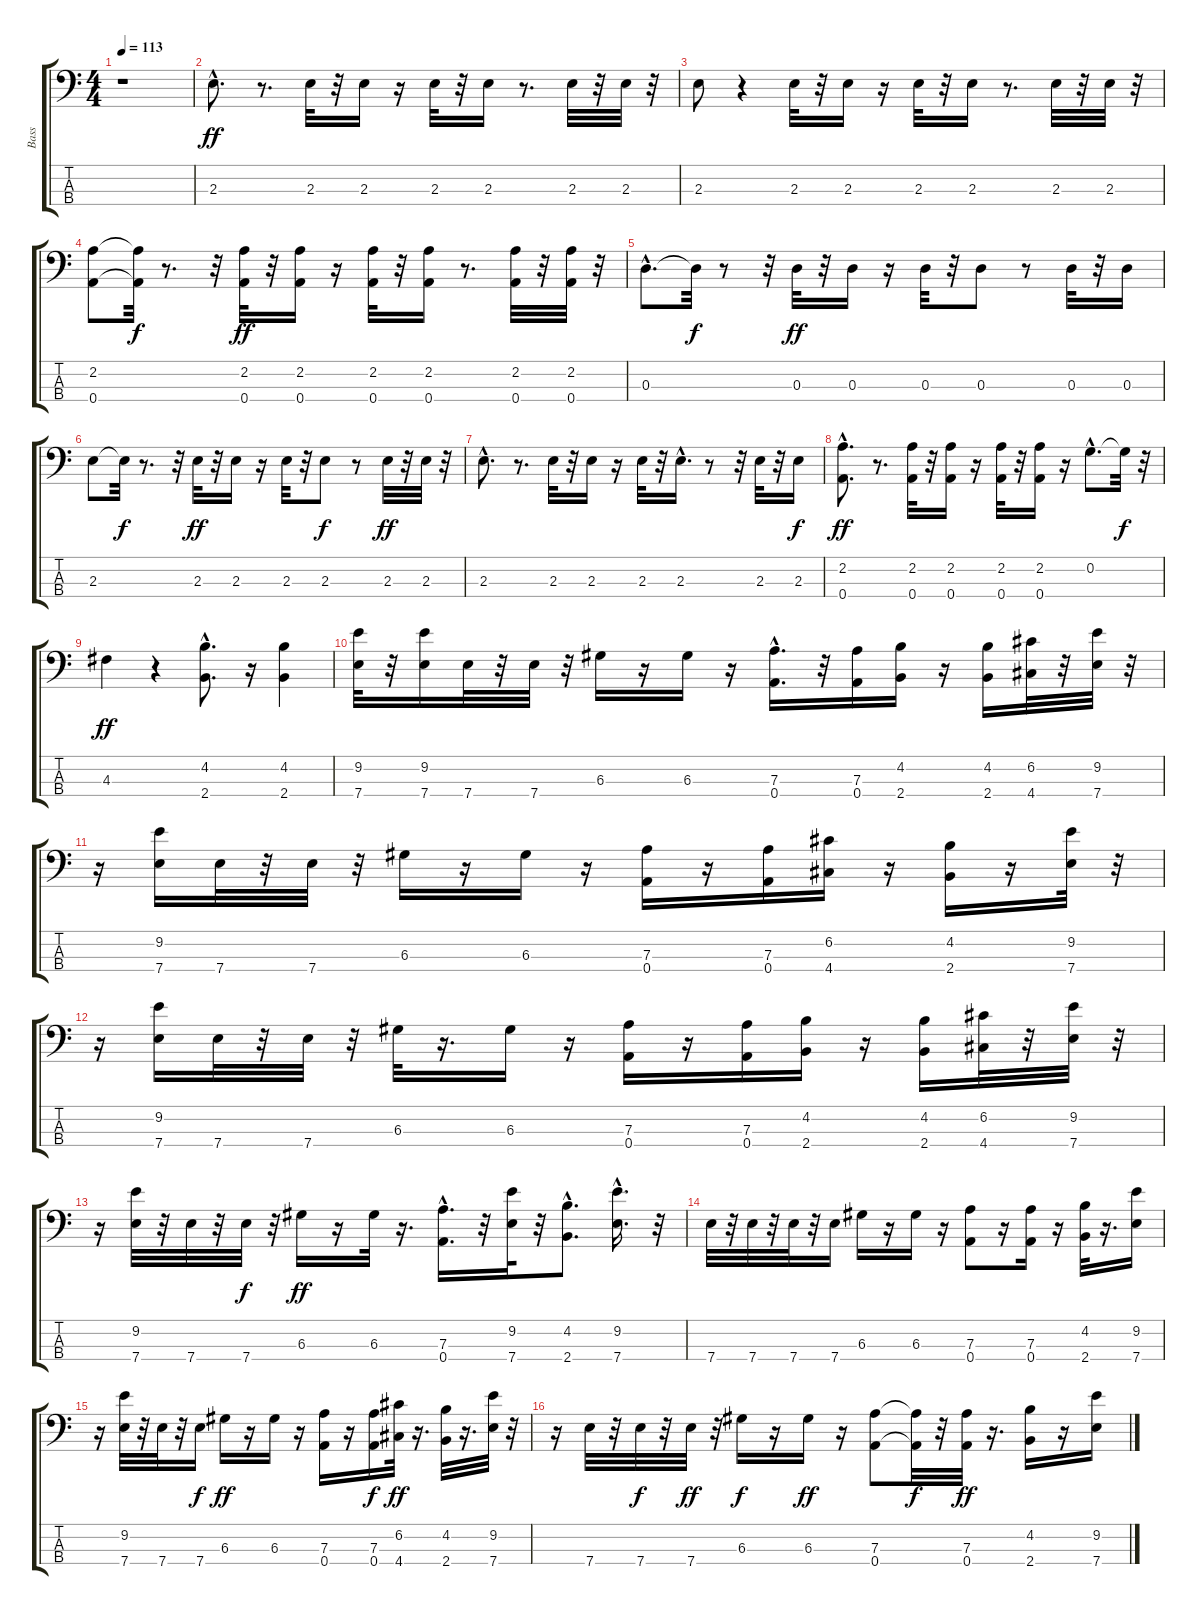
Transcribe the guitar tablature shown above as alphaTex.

\track ("Bass    " "Bass    ") {instrument synthbass1}
\staff {score tabs}
\tuning (E4 G2 D2 A1) {hide}
\ts (4 4)
\tempo 113
\clef f4
\ks c
r.1{dy ff instrument synthbass1} |
2.3{hac}.8{d} r.8{d} 2.3.32 r.32 2.3.16 r.16 2.3.32 r.32 2.3.16 r.8{d} 2.3.32 r.32 2.3.32 r.32 |
2.3.8 r.4 2.3.32 r.32 2.3.16 r.16 2.3.32 r.32 2.3.16 r.8{d} 2.3.32 r.32 2.3.32 r.32 |
(2.2 0.4).8 (2.2{t} 0.4{t}).32{dy f} r.8{d} r.32 (2.2 0.4).32{dy ff} r.32 (2.2 0.4).16 r.16 (2.2 0.4).32 r.32 (2.2 0.4).16 r.8{d} (2.2 0.4).32 r.32 (2.2 0.4).32 r.32 |
0.3{hac}.8{d} 0.3{t}.32{dy f} r.8 r.32 0.3.32{dy ff} r.32 0.3.16 r.16 0.3.32 r.32 0.3.8 r.8 0.3.32 r.32 0.3.16 |
2.3.8 2.3{t}.32{dy f} r.8{d} r.32 2.3.32{dy ff} r.32 2.3.16 r.16 2.3.32 r.32 2.3.8{dy f} r.8 2.3.32{dy ff} r.32 2.3.32 r.32 |
2.3{hac}.8{d} r.8{d} 2.3.32 r.32 2.3.16 r.16 2.3.32 r.32 2.3{hac}.16{d} r.8 r.32 2.3.32 r.32 2.3.16{dy f} |
(2.2{hac} 0.4{hac}).8{d dy ff} r.8{d} (2.2 0.4).32 r.32 (2.2 0.4).16 r.16 (2.2 0.4).32 r.32 (2.2 0.4).16 r.16 0.2{hac}.8{d} 0.2{t}.32{dy f} r.32 |
4.3.4{dy ff} r.4 (4.2{hac} 2.4{hac}).8{d} r.16 (4.2 2.4).4 |
(9.2 7.4).32 r.32 (9.2 7.4).16 7.4.32 r.32 7.4.32 r.32 6.3.16 r.16 6.3.16 r.16 (7.3{hac} 0.4{hac}).16{d} r.32 (7.3 0.4).16 (4.2 2.4).16 r.16 (4.2 2.4).16 (6.2 4.4).32 r.32 (9.2 7.4).32 r.32 |
r.16 (9.2 7.4).16 7.4.32 r.32 7.4.32 r.32 6.3.16 r.16 6.3.16 r.16 (7.3 0.4).16 r.16 (7.3 0.4).16 (6.2 4.4).16 r.16 (4.2 2.4).16 r.16 (9.2 7.4).32 r.32 |
r.16 (9.2 7.4).16 7.4.32 r.32 7.4.32 r.32 6.3.32 r.16{d} 6.3.16 r.16 (7.3 0.4).16 r.16 (7.3 0.4).16 (4.2 2.4).16 r.16 (4.2 2.4).16 (6.2 4.4).32 r.32 (9.2 7.4).32 r.32 |
r.16 (9.2 7.4).32 r.32 7.4.32 r.32 7.4.32{dy f} r.32 6.3.16{dy ff} r.16 6.3.32 r.16{d} (7.3{hac} 0.4{hac}).16{d} r.32 (9.2 7.4).32 r.32 (4.2{hac} 2.4{hac}).8{d} (9.2{hac} 7.4{hac}).16{d} r.32 |
7.4.32 r.32 7.4.32 r.32 7.4.32 r.32 7.4.16 6.3.16 r.16 6.3.16 r.16 (7.3 0.4).8 r.16 (7.3 0.4).16 r.16 (4.2 2.4).32 r.16{d} (9.2 7.4).16 |
r.16 (9.2 7.4).32 r.32 7.4.32 r.32 7.4.16{dy f} 6.3.16{dy ff} r.16 6.3.16 r.16 (7.3 0.4).16 r.16 (7.3 0.4).16{dy f} (6.2 4.4).32{dy ff} r.16{d} (4.2 2.4).32 r.16{d} (9.2 7.4).32 r.32 |
r.16 7.4.32 r.32 7.4.32{dy f} r.32 7.4.32{dy ff} r.32 6.3.16{dy f} r.16 6.3.16{dy ff} r.16 (7.3 0.4).8 (7.3{t} 0.4{t}).32{dy f} r.32 (7.3 0.4).32{dy ff} r.16{d} (4.2 2.4).16 r.16 (9.2 7.4).16
